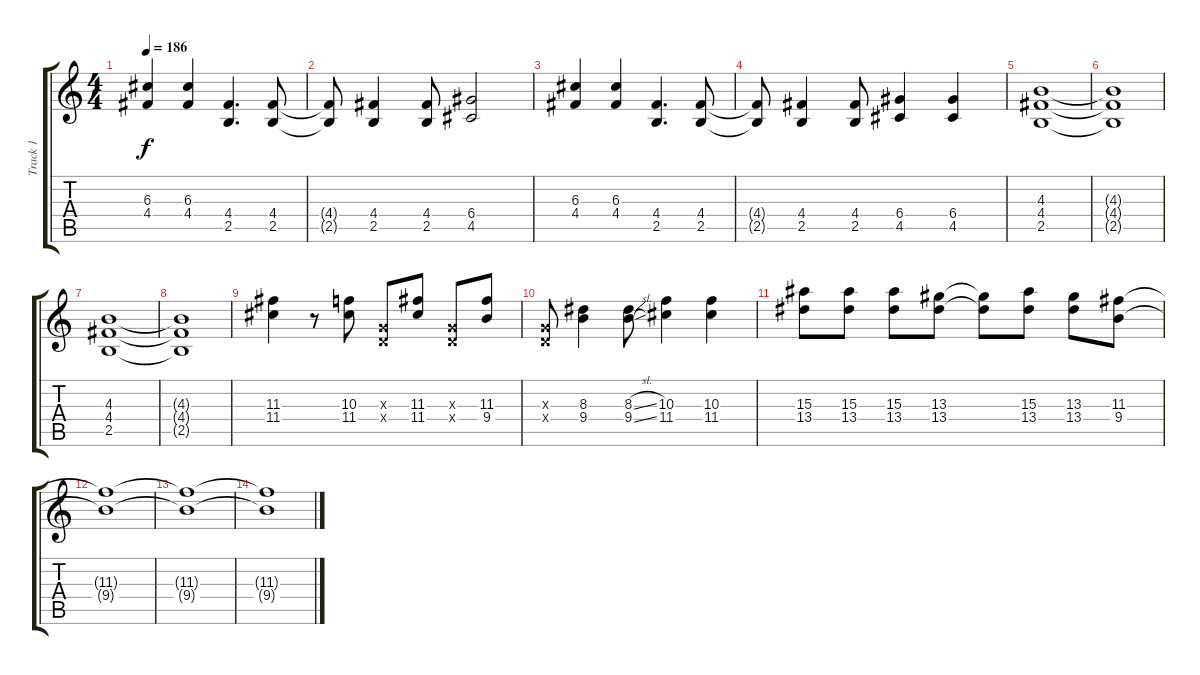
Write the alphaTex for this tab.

\track ("Track 1" "Track 1") {instrument distortionguitar}
\staff {score tabs}
\tuning (E4 B3 G3 D3 A2 E2) {hide}
\ts (4 4)
\tempo 186
\clef g2
\ks c
(6.3 4.4).4{dy f} (6.3 4.4).4 (4.4 2.5).4{d} (4.4 2.5).8 |
(4.4{t} 2.5{t}).8 (4.4 2.5).4 (4.4 2.5).8 (6.4 4.5).2 |
(6.3 4.4).4 (6.3 4.4).4 (4.4 2.5).4{d} (4.4 2.5).8 |
(4.4{t} 2.5{t}).8 (4.4 2.5).4 (4.4 2.5).8 (6.4 4.5).4 (6.4 4.5).4 |
(4.3 4.4 2.5).1 |
(4.3{t} 4.4{t} 2.5{t}).1 |
(4.3 4.4 2.5).1 |
(4.3{t} 4.4{t} 2.5{t}).1 |
(11.3 11.4).4 r.8 (10.3 11.4).8 (0.3{x} 0.4{x}).8 (11.3 11.4).8 (0.3{x} 0.4{x}).8 (11.3 9.4).8 |
(0.3{x} 0.4{x}).8 (8.3 9.4).4 (8.3{sl} 9.4{sl}).8 (10.3 11.4).4 (10.3 11.4).4 |
(15.3 13.4).8 (15.3 13.4).8 (15.3 13.4).8 (13.3 13.4).8 (13.3{t} 13.4{t}).8 (15.3 13.4).8 (13.3 13.4).8 (11.3 9.4).8 |
(11.3{t} 9.4{t}).1 |
(11.3{t} 9.4{t}).1 |
(11.3{t} 9.4{t}).1
